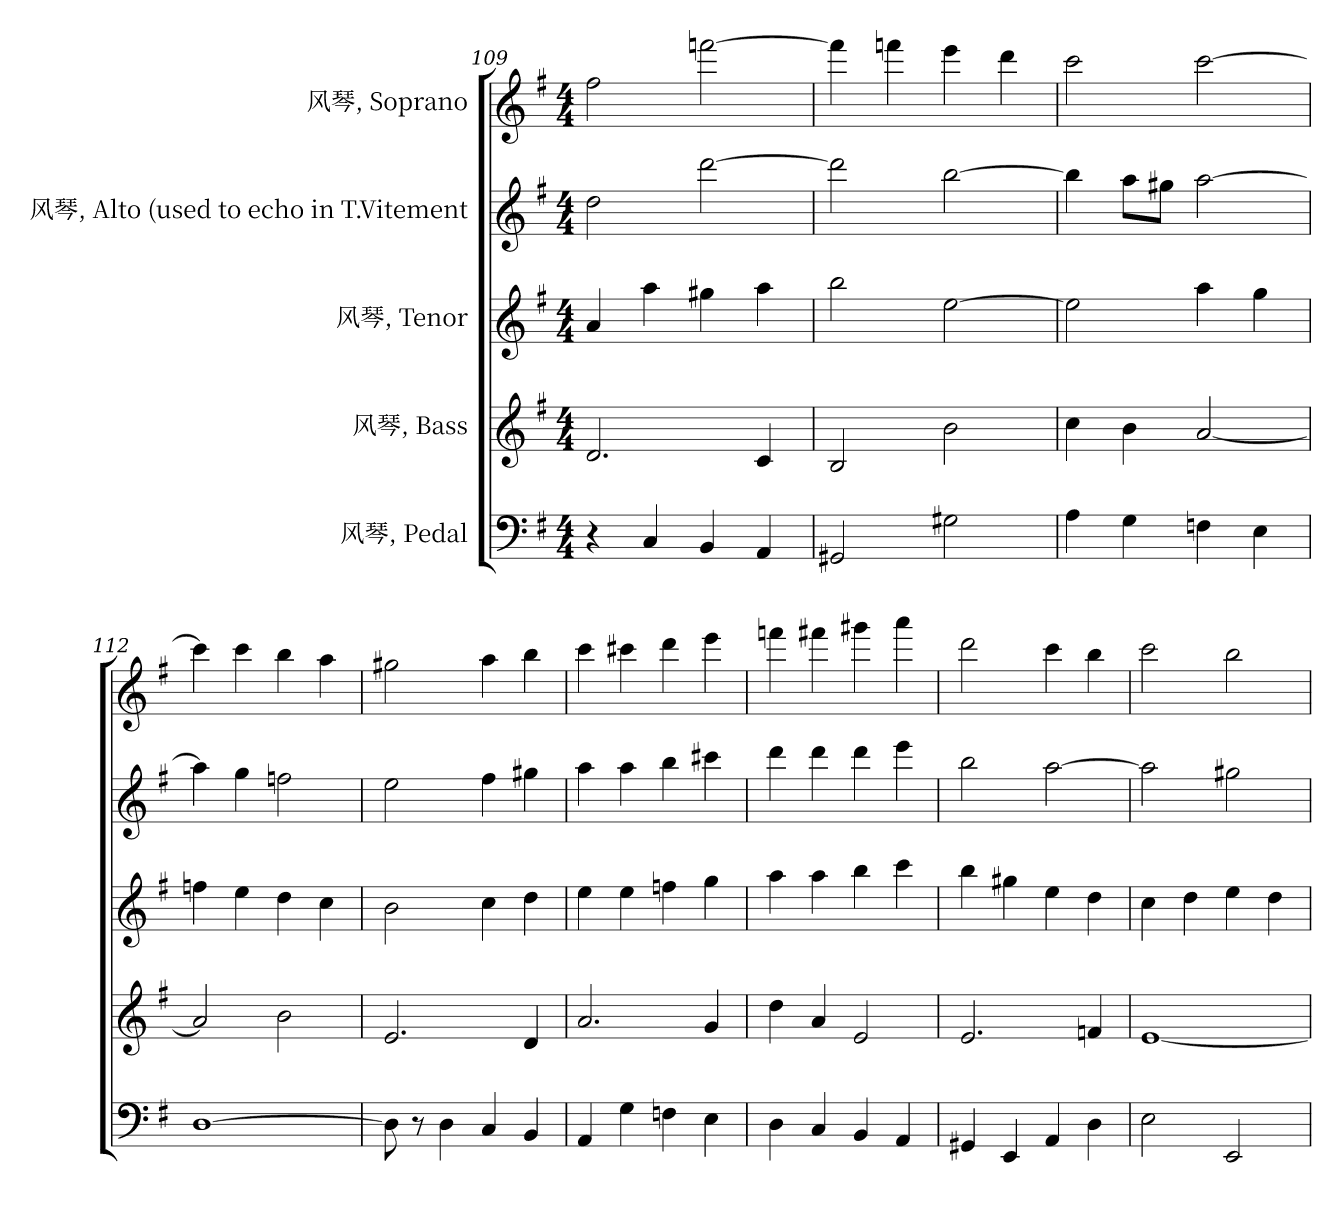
**kern	**kern	**kern	**kern	**kern
*part5	*part4	*part3	*part2	*part1
*staff5	*staff4	*staff3	*staff2	*staff1
*I"风琴, Pedal	*I"风琴, Bass	*I"风琴, Tenor	*I"风琴, Alto (used to echo in T.Vitement	*I"风琴, Soprano
*clefF4	*clefG2	*clefG2	*clefG2	*clefG2
*k[f#]	*k[f#]	*k[f#]	*k[f#]	*k[f#]
*M4/4	*M4/4	*M4/4	*M4/4	*M4/4
*MM126	*MM126	*MM126	*MM126	*MM126
=109	=109	=109	=109	=109
4r	2.d/	4a/	2dd\	2ff#\
4C/	.	4aa\	.	.
*	*	*	*	*MM126
4BB/	.	4gg#X\	[2ddd\	[2fffn\
4AA/	4c/	4aa\	.	.
=110	=110	=110	=110	=110
*	*	*	*	*MM126
2GG#X/	2B/	2bb\	2ddd\]	4fff\]
*	*	*	*	*MM132
.	.	.	.	4fffn\
*	*	*	*	*MM126
2G#X\	2b\	[2ee\	[2bb\	4eee\
*	*	*	*	*MM132
.	.	.	.	4ddd\
=111	=111	=111	=111	=111
*	*	*	*	*MM126
4A\	4cc\	2ee\]	4bb\]	2ccc\
4G\	4b\	.	8aa\L	.
.	.	.	8gg#X\J	.
*	*	*	*	*MM126
4Fn\	[2a/	4aa\	[2aa\	[2ccc\
4E\	.	4gg\	.	.
!!LO:PB:g=z
=112	=112	=112	=112	=112
*	*	*	*	*MM126
[1D	2a/]	4ffn\	4aa\]	4ccc\]
*	*	*	*	*MM132
.	.	4ee\	4gg\	4ccc\
*	*	*	*	*MM126
.	2b\	4dd\	2ffn\	4bb\
*	*	*	*	*MM132
.	.	4cc\	.	4aa\
=113	=113	=113	=113	=113
*	*	*	*	*MM126
8D\]	2.e/	2b\	2ee\	2gg#X\
8r	.	.	.	.
4D\	.	.	.	.
*	*	*	*	*MM126
4C/	.	4cc\	4ff#\	4aa\
*	*	*	*	*MM132
4BB/	4d/	4dd\	4gg#X\	4bb\
=114	=114	=114	=114	=114
*	*	*	*	*MM126
4AA/	2.a/	4ee\	4aa\	4ccc\
*	*	*	*	*MM132
4G\	.	4ee\	4aa\	4ccc#X\
*	*	*	*	*MM126
4Fn\	.	4ffn\	4bb\	4ddd\
*	*	*	*	*MM132
4E\	4g/	4gg\	4ccc#X\	4eee\
=115	=115	=115	=115	=115
*	*	*	*	*MM126
4D\	4dd\	4aa\	4ddd\	4fffn\
*	*	*	*	*MM132
4C/	4a/	4aa\	4ddd\	4fff#X\
*	*	*	*	*MM126
4BB/	2e/	4bb\	4ddd\	4ggg#X\
*	*	*	*	*MM132
4AA/	.	4ccc\	4eee\	4aaa\
=116	=116	=116	=116	=116
*	*	*	*	*MM126
4GG#X/	2.e/	4bb\	2bb\	2ddd\
4EE/	.	4gg#X\	.	.
*	*	*	*	*MM126
4AA/	.	4ee\	[2aa\	4ccc\
*	*	*	*	*MM132
4D\	4fn/	4dd\	.	4bb\
=117	=117	=117	=117	=117
*	*	*	*	*MM126
2E\	[1e	4cc\	2aa\]	2ccc\
.	.	4dd\	.	.
*	*	*	*	*MM126
2EE/	.	4ee\	2gg#X\	2bb\
.	.	4dd\	.	.
=	=	=	=	=
*-	*-	*-	*-	*-
